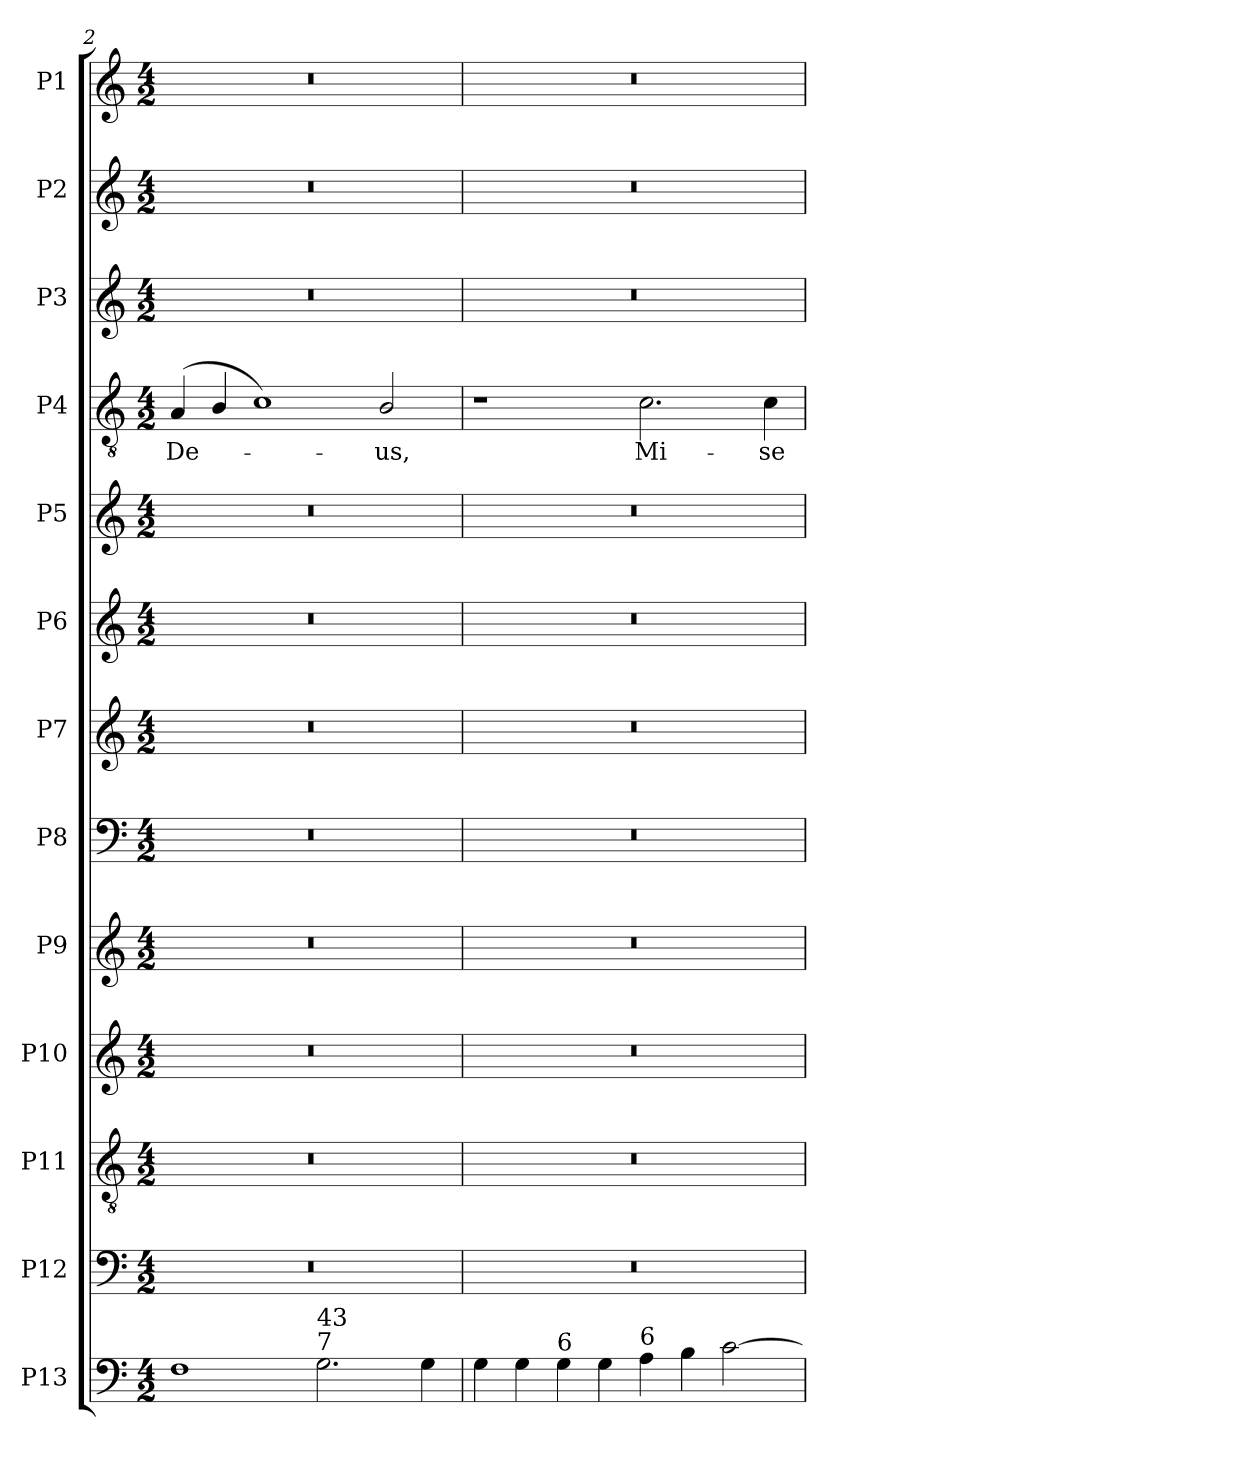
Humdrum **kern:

**kern	**kern	**kern	**kern	**kern	**kern	**kern	**kern	**kern	**kern	**text	**kern	**kern	**kern
*part13	*part12	*part11	*part10	*part9	*part8	*part7	*part6	*part5	*part4	*part4	*part3	*part2	*part1
*staff13	*staff12	*staff11	*staff10	*staff9	*staff8	*staff7	*staff6	*staff5	*staff4	*staff4	*staff3	*staff2	*staff1
*I"P13	*I"P12	*I"P11	*I"P10	*I"P9	*I"P8	*I"P7	*I"P6	*I"P5	*I"P4	*	*I"P3	*I"P2	*I"P1
*clefF4	*clefF4	*clefGv2	*clefG2	*clefG2	*clefF4	*clefG2	*clefG2	*clefG2	*clefGv2	*	*clefG2	*clefG2	*clefG2
*	*	*ITrd7c12	*	*	*	*	*	*	*ITrd7c12	*	*ITrd7c12	*	*
*k[]	*k[]	*k[]	*k[]	*k[]	*k[]	*k[]	*k[]	*k[]	*k[]	*	*k[]	*k[]	*k[]
*C:	*C:	*C:	*C:	*C:	*C:	*C:	*C:	*C:	*C:	*	*C:	*C:	*C:
*M4/2	*M4/2	*M4/2	*M4/2	*M4/2	*M4/2	*M4/2	*M4/2	*M4/2	*M4/2	*	*M4/2	*M4/2	*M4/2
=2	=2	=2	=2	=2	=2	=2	=2	=2	=2	=2	=2	=2	=2
!	!LO:N:vis=1	!LO:N:vis=1	!LO:N:vis=1	!LO:N:vis=1	!LO:N:vis=1	!LO:N:vis=1	!LO:N:vis=1	!LO:N:vis=1	!	!	!	!	!
!	!	!	!	!	!	!	!	!	!	!LO:LY:b:color=#000000	!LO:N:vis=1	!LO:N:vis=1	!LO:N:vis=1
1Fi	0r	0r	0r	0r	0r	0r	0r	0r	(4AAi/	De-	0r	0r	0r
.	.	.	.	.	.	.	.	.	4BBi/	.	.	.	.
.	.	.	.	.	.	.	.	.	1Ci)	.	.	.	.
!LO:TX:a:t=7	!	!	!	!	!	!	!	!	!	!	!	!	!
!LO:TX:t=43	!	!	!	!	!	!	!	!	!	!	!	!	!
2.Gi\	.	.	.	.	.	.	.	.	.	.	.	.	.
!	!	!	!	!	!	!	!	!	!	!LO:LY:b:color=#000000	!	!	!
.	.	.	.	.	.	.	.	.	2BBi/	-us,	.	.	.
4Gi\	.	.	.	.	.	.	.	.	.	.	.	.	.
=3	=3	=3	=3	=3	=3	=3	=3	=3	=3	=3	=3	=3	=3
!	!LO:N:vis=1	!LO:N:vis=1	!LO:N:vis=1	!LO:N:vis=1	!LO:N:vis=1	!LO:N:vis=1	!LO:N:vis=1	!LO:N:vis=1	!	!	!LO:N:vis=1	!LO:N:vis=1	!LO:N:vis=1
4Gi\	0r	0r	0r	0r	0r	0r	0r	0r	1r	.	0r	0r	0r
4Gi\	.	.	.	.	.	.	.	.	.	.	.	.	.
!LO:TX:a:t=6	!	!	!	!	!	!	!	!	!	!	!	!	!
4Gi\	.	.	.	.	.	.	.	.	.	.	.	.	.
4Gi\	.	.	.	.	.	.	.	.	.	.	.	.	.
!LO:TX:a:t=6	!	!	!	!	!	!	!	!	!	!	!	!	!
!	!	!	!	!	!	!	!	!	!	!LO:LY:b:color=#000000	!	!	!
4Ai\	.	.	.	.	.	.	.	.	2.Ci\	Mi-	.	.	.
4Bi\	.	.	.	.	.	.	.	.	.	.	.	.	.
[2ci\	.	.	.	.	.	.	.	.	.	.	.	.	.
!	!	!	!	!	!	!	!	!	!	!LO:LY:b:color=#000000	!	!	!
.	.	.	.	.	.	.	.	.	4Ci\	-se-	.	.	.
=	=	=	=	=	=	=	=	=	=	=	=	=	=
*-	*-	*-	*-	*-	*-	*-	*-	*-	*-	*-	*-	*-	*-
